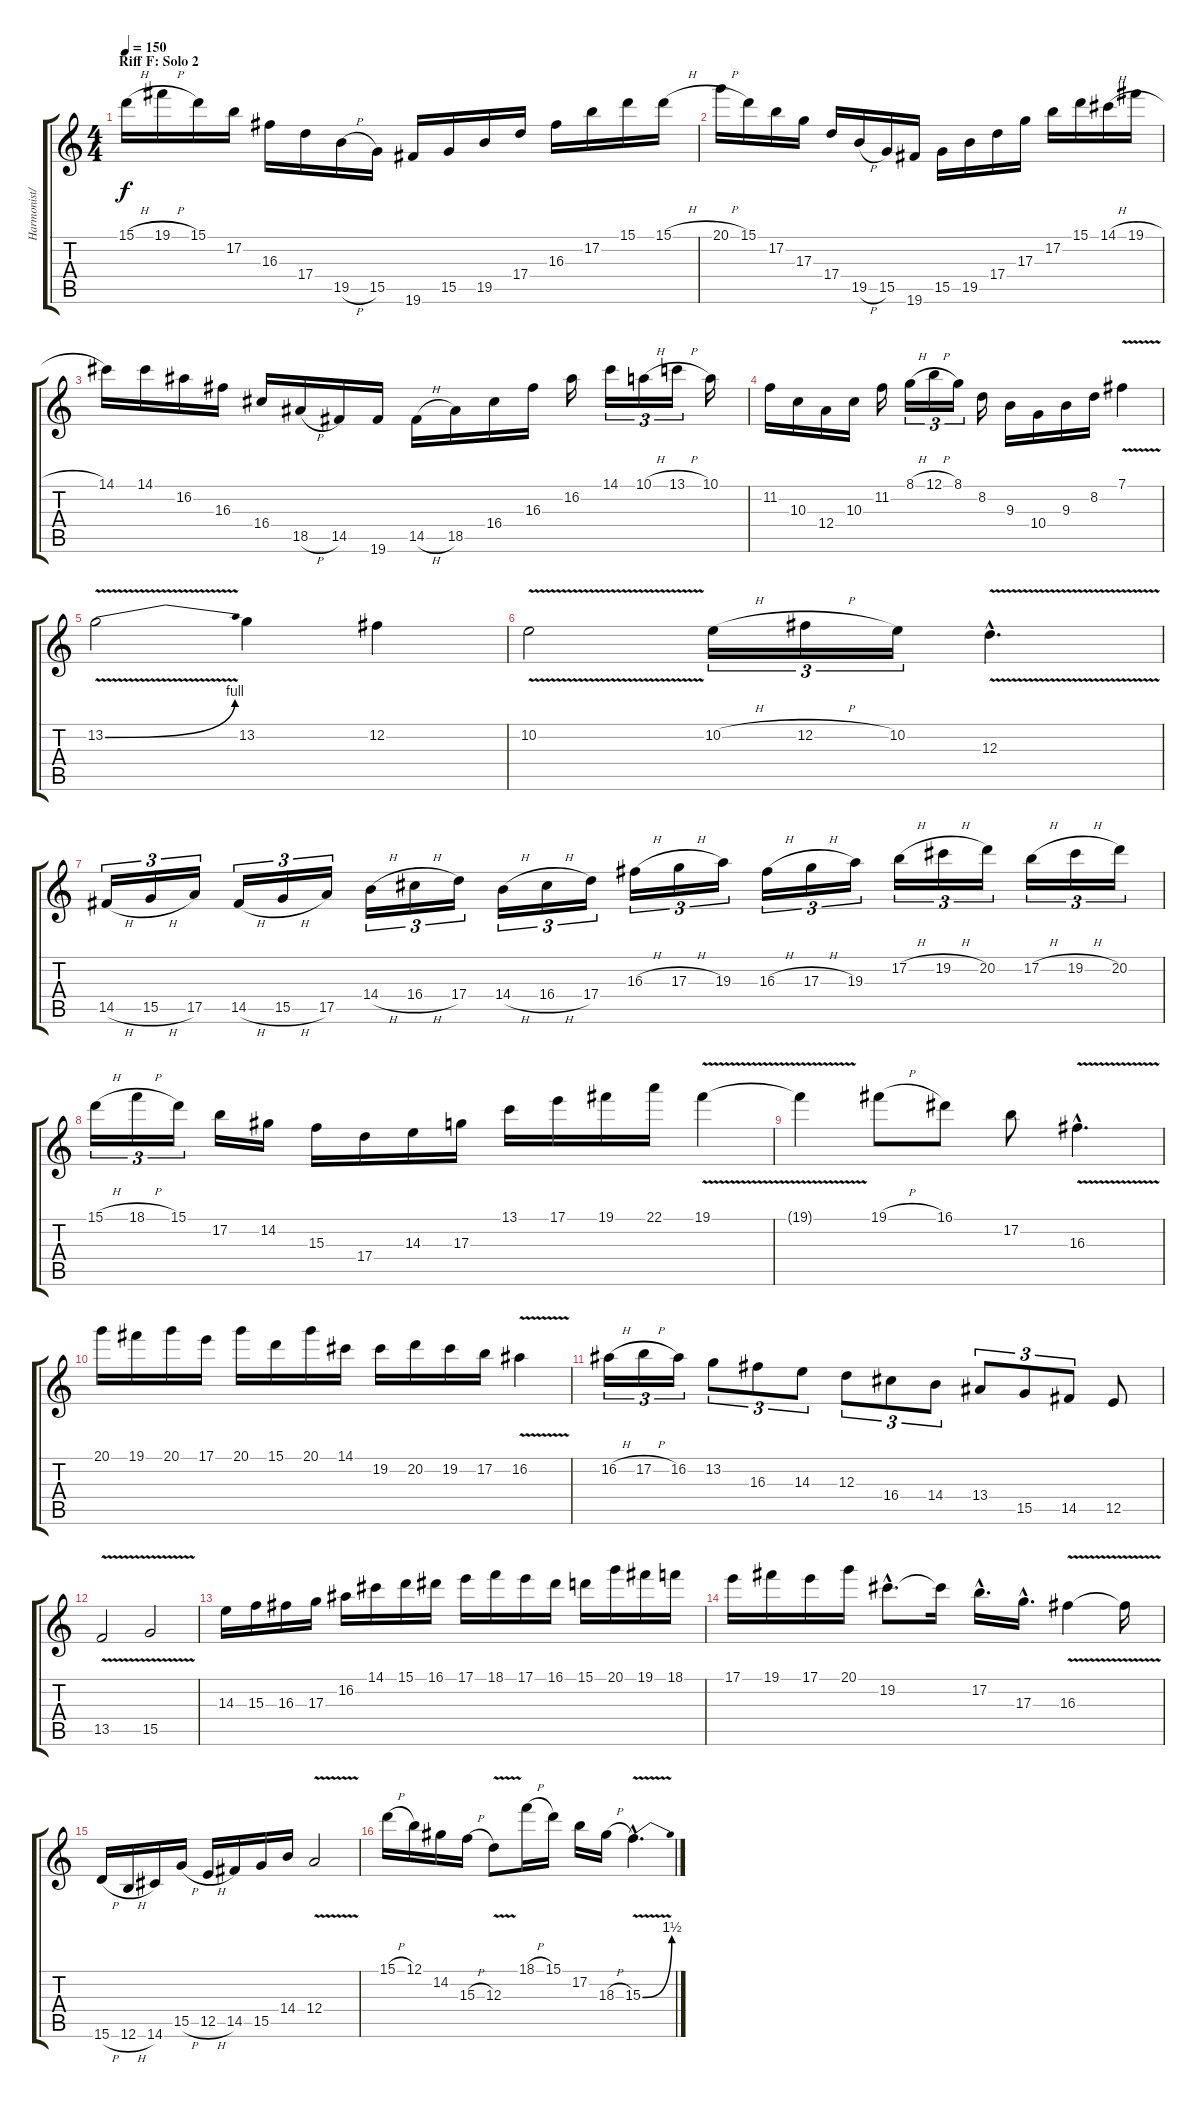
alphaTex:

\track ("Harmonist/Double Lead" "Harmonist/") {instrument distortionguitar}
\staff {score tabs}
\tuning (B3 Gb3 D3 A2 E2 B1) {hide}
\ts (4 4)
\section ("" "Riff F: Solo 2")
\tempo 150
\clef g2
\ks c
15.1{h}.16{dy f} 19.1{h}.16 15.1.16 17.2.16 16.3.16 17.4.16 19.5{h}.16 15.5.16 19.6.16 15.5.16 19.5.16 17.4.16 16.3.16 17.2.16 15.1.16 15.1{h}.16 |
20.1{h}.16 15.1.16 17.2.16 17.3.16 17.4.16 19.5{h}.16 15.5.16 19.6.16 15.5.16 19.5.16 17.4.16 17.3.16 17.2.16 15.1.16 14.1{h}.16 19.1{h}.16 |
14.1.16 14.1.16 16.2.16 16.3.16 16.4.16 18.5{h}.16 14.5.16 19.6.16 14.5{h}.16 18.5.16 16.4.16 16.3.16 16.2.16 14.1.16{tu (3 2)} 10.1{h}.16{tu (3 2)} 13.1{h}.16{tu (3 2)} 10.1.16 |
11.2.16 10.3.16 12.4.16 10.3.16 11.2.16 8.1{h}.16{tu (3 2)} 12.1{h}.16{tu (3 2)} 8.1.16{tu (3 2)} 8.2.16 9.3.16 10.4.16 9.3.16 8.2.16 7.1{v}.4 |
13.2{be (bend 0 0 60 4) v}.2 13.2.4 12.2.4 |
10.2{v}.2 10.2{h}.16{tu (3 2)} 12.2{h}.16{tu (3 2)} 10.2.16{tu (3 2)} 12.3{v hac}.4{d} |
14.5{h}.16{tu (3 2)} 15.5{h}.16{tu (3 2)} 17.5.16{tu (3 2)} 14.5{h}.16{tu (3 2)} 15.5{h}.16{tu (3 2)} 17.5.16{tu (3 2)} 14.4{h}.16{tu (3 2)} 16.4{h}.16{tu (3 2)} 17.4.16{tu (3 2)} 14.4{h}.16{tu (3 2)} 16.4{h}.16{tu (3 2)} 17.4.16{tu (3 2)} 16.3{h}.16{tu (3 2)} 17.3{h}.16{tu (3 2)} 19.3.16{tu (3 2)} 16.3{h}.16{tu (3 2)} 17.3{h}.16{tu (3 2)} 19.3.16{tu (3 2)} 17.2{h}.16{tu (3 2)} 19.2{h}.16{tu (3 2)} 20.2.16{tu (3 2)} 17.2{h}.16{tu (3 2)} 19.2{h}.16{tu (3 2)} 20.2.16{tu (3 2)} |
15.1{h}.16{tu (3 2)} 18.1{h}.16{tu (3 2)} 15.1.16{tu (3 2)} 17.2.16 14.2.16 15.3.16 17.4.16 14.3.16 17.3.16 13.1.16 17.1.16 19.1.16 22.1.16 19.1{v}.4 |
19.1{t}.4 19.1{h}.8 16.1.8 17.2.8 16.3{v hac}.4{d} |
20.1.16 19.1.16 20.1.16 17.1.16 20.1.16 15.1.16 20.1.16 14.1.16 19.2.16 20.2.16 19.2.16 17.2.16 16.2{v}.4 |
16.2{h}.16{tu (3 2)} 17.2{h}.16{tu (3 2)} 16.2.16{tu (3 2)} 13.2.8{tu (3 2)} 16.3.8{tu (3 2)} 14.3.8{tu (3 2)} 12.3.8{tu (3 2)} 16.4.8{tu (3 2)} 14.4.8{tu (3 2)} 13.4.8{tu (3 2)} 15.5.8{tu (3 2)} 14.5.8{tu (3 2)} 12.5.8 |
13.5{v}.2 15.5{v}.2 |
14.3.16 15.3.16 16.3.16 17.3.16 16.2.16 14.1.16 15.1.16 16.1.16 17.1.16 18.1.16 17.1.16 16.1.16 15.1.16 20.1.16 19.1.16 18.1.16 |
17.1.16 19.1.16 17.1.16 20.1.16 19.2{hac}.8{d} 19.2{t}.16 17.2{hac}.16{d} 17.3{hac}.16{d} 16.3{v}.4 16.3{t}.16 |
15.6{h}.16 12.6{h}.16 14.6.16 15.5{h}.16 12.5{h}.16 14.5.16 15.5.16 14.4.16 12.4{v}.2 |
15.1{h}.16 12.1.16 14.2.16 15.3{h}.16 12.3{v}.8 18.1{h}.16 15.1.16 17.2.16 18.3{h}.16 15.3{be (bend 0 0 60 6) v hac}.4{d}
